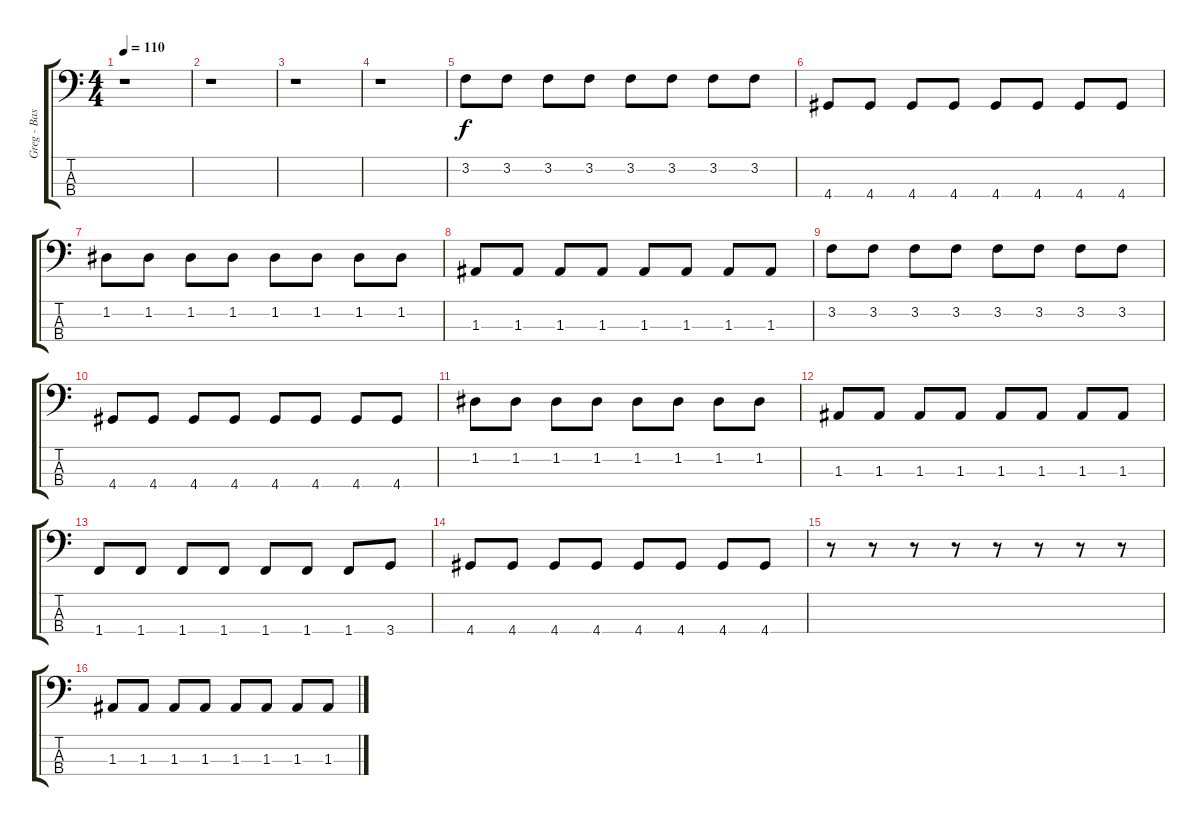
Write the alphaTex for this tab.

\track ("Greg - Bass Gtr (Pick)" "Greg - Bas") {instrument electricbasspick}
\staff {score tabs}
\tuning (G2 D2 A1 E1) {hide}
\ts (4 4)
\tempo 110
\clef f4
\ks c
r.1{dy f instrument electricbasspick} |
r.1 |
r.1 |
r.1 |
3.2.8 3.2.8 3.2.8 3.2.8 3.2.8 3.2.8 3.2.8 3.2.8 |
4.4.8 4.4.8 4.4.8 4.4.8 4.4.8 4.4.8 4.4.8 4.4.8 |
1.2.8 1.2.8 1.2.8 1.2.8 1.2.8 1.2.8 1.2.8 1.2.8 |
1.3.8 1.3.8 1.3.8 1.3.8 1.3.8 1.3.8 1.3.8 1.3.8 |
3.2.8 3.2.8 3.2.8 3.2.8 3.2.8 3.2.8 3.2.8 3.2.8 |
4.4.8 4.4.8 4.4.8 4.4.8 4.4.8 4.4.8 4.4.8 4.4.8 |
1.2.8 1.2.8 1.2.8 1.2.8 1.2.8 1.2.8 1.2.8 1.2.8 |
1.3.8 1.3.8 1.3.8 1.3.8 1.3.8 1.3.8 1.3.8 1.3.8 |
1.4.8 1.4.8 1.4.8 1.4.8 1.4.8 1.4.8 1.4.8 3.4.8 |
4.4.8 4.4.8 4.4.8 4.4.8 4.4.8 4.4.8 4.4.8 4.4.8 |
r.8 r.8 r.8 r.8 r.8 r.8 r.8 r.8 |
1.3.8 1.3.8 1.3.8 1.3.8 1.3.8 1.3.8 1.3.8 1.3.8
